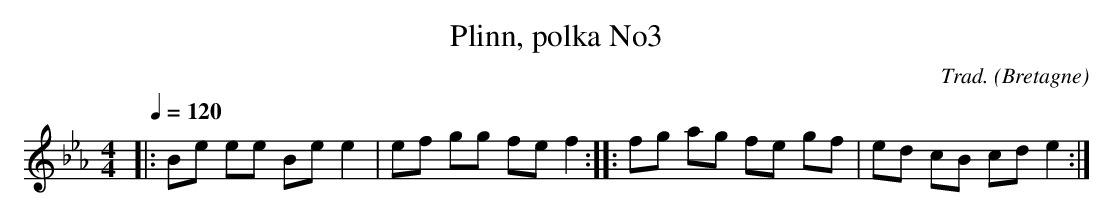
X:1
T:Plinn, polka No3
C:Trad.
O:Bretagne
M:4/4
L:1/8
Q:1/4=120
K:Eb
|: Be ee Be e2 | ef gg fe f2 :: fg ag fe gf | ed cB cd e2 :|
